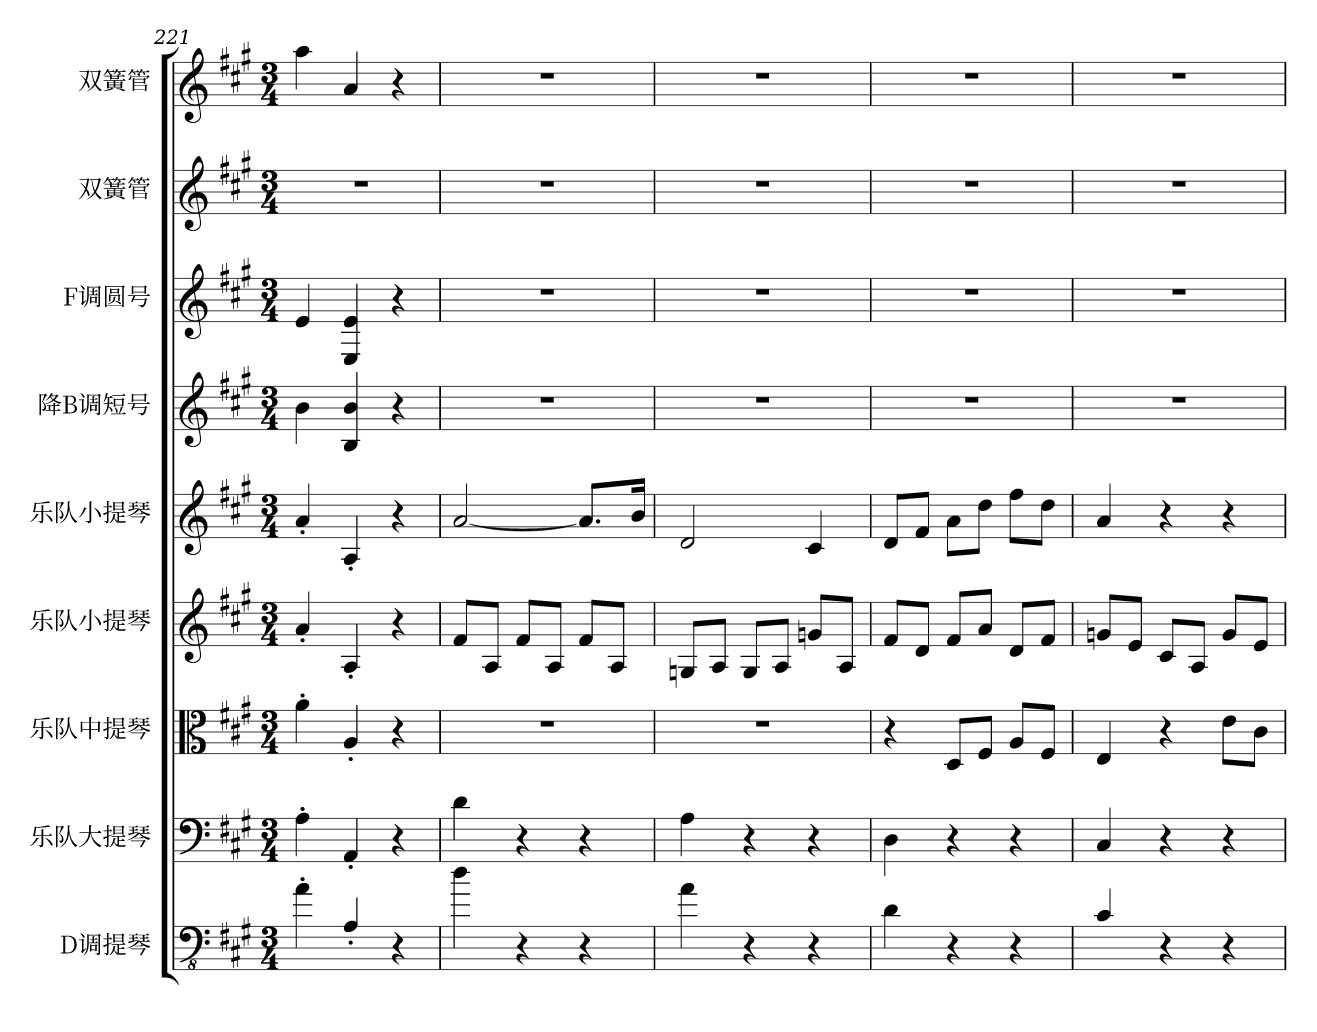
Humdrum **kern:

**kern	**kern	**kern	**kern	**kern	**kern	**kern	**kern	**kern
*part9	*part8	*part7	*part6	*part5	*part4	*part3	*part2	*part1
*staff9	*staff8	*staff7	*staff6	*staff5	*staff4	*staff3	*staff2	*staff1
*I"D调提琴	*I"乐队大提琴	*I"乐队中提琴	*I"乐队小提琴	*I"乐队小提琴	*I"降B调短号	*I"F调圆号	*I"双簧管	*I"双簧管
*clefFv4	*clefF4	*clefC3	*clefG2	*clefG2	*clefG2	*clefG2	*clefG2	*clefG2
*ITrd7c12	*	*	*	*	*ITrd1c2	*ITrd4c7	*	*
*k[f#c#g#]	*k[f#c#g#]	*k[f#c#g#]	*k[f#c#g#]	*k[f#c#g#]	*k[f#]	*k[f#c#]	*k[f#c#g#]	*k[f#c#g#]
*M3/4	*M3/4	*M3/4	*M3/4	*M3/4	*M3/4	*M3/4	*M3/4	*M3/4
*MM133	*MM133	*MM133	*MM133	*MM133	*MM133	*MM133	*MM133	*MM133
=221	=221	=221	=221	=221	=221	=221	=221	=221
4AA'\	4A'\	4a'\	4a'/	4a'/	4a\	4A/	2.r	4aa\
4AAA'/	4AA'/	4A'/	4A'/	4A'/	4A/ 4a/	4AA/ 4A/	.	4a/
4r	4r	4r	4r	4r	4r	4r	.	4r
=222	=222	=222	=222	=222	=222	=222	=222	=222
*	*	*	*	*	*	*	*	*MM152
4D\	4d\	2.r	8f#/L	[2a/	2.r	2.r	2.r	2.r
.	.	.	8A/J	.	.	.	.	.
4r	4r	.	8f#/L	.	.	.	.	.
.	.	.	8A/J	.	.	.	.	.
4r	4r	.	8f#/L	8.a/L]	.	.	.	.
.	.	.	8A/J	.	.	.	.	.
.	.	.	.	16b/Jk	.	.	.	.
=223	=223	=223	=223	=223	=223	=223	=223	=223
4AA\	4A\	2.r	8Gn/L	2d/	2.r	2.r	2.r	2.r
.	.	.	8A/J	.	.	.	.	.
4r	4r	.	8G/L	.	.	.	.	.
.	.	.	8A/J	.	.	.	.	.
4r	4r	.	8gn/L	4c#/	.	.	.	.
.	.	.	8A/J	.	.	.	.	.
!!LO:PB:g=z
=224	=224	=224	=224	=224	=224	=224	=224	=224
4DD\	4D\	4r	8f#/L	8d/L	2.r	2.r	2.r	2.r
.	.	.	8d/J	8f#/J	.	.	.	.
4r	4r	8D/L	8f#/L	8a\L	.	.	.	.
.	.	8F#/J	8a/J	8dd\J	.	.	.	.
4r	4r	8A/L	8d/L	8ff#\L	.	.	.	.
.	.	8F#/J	8f#/J	8dd\J	.	.	.	.
=225	=225	=225	=225	=225	=225	=225	=225	=225
4CC#/	4C#/	4E/	8gn/L	4a/	2.r	2.r	2.r	2.r
.	.	.	8e/J	.	.	.	.	.
4r	4r	4r	8c#/L	4r	.	.	.	.
.	.	.	8A/J	.	.	.	.	.
4r	4r	8e\L	8g/L	4r	.	.	.	.
.	.	8c#\J	8e/J	.	.	.	.	.
=	=	=	=	=	=	=	=	=
*-	*-	*-	*-	*-	*-	*-	*-	*-
